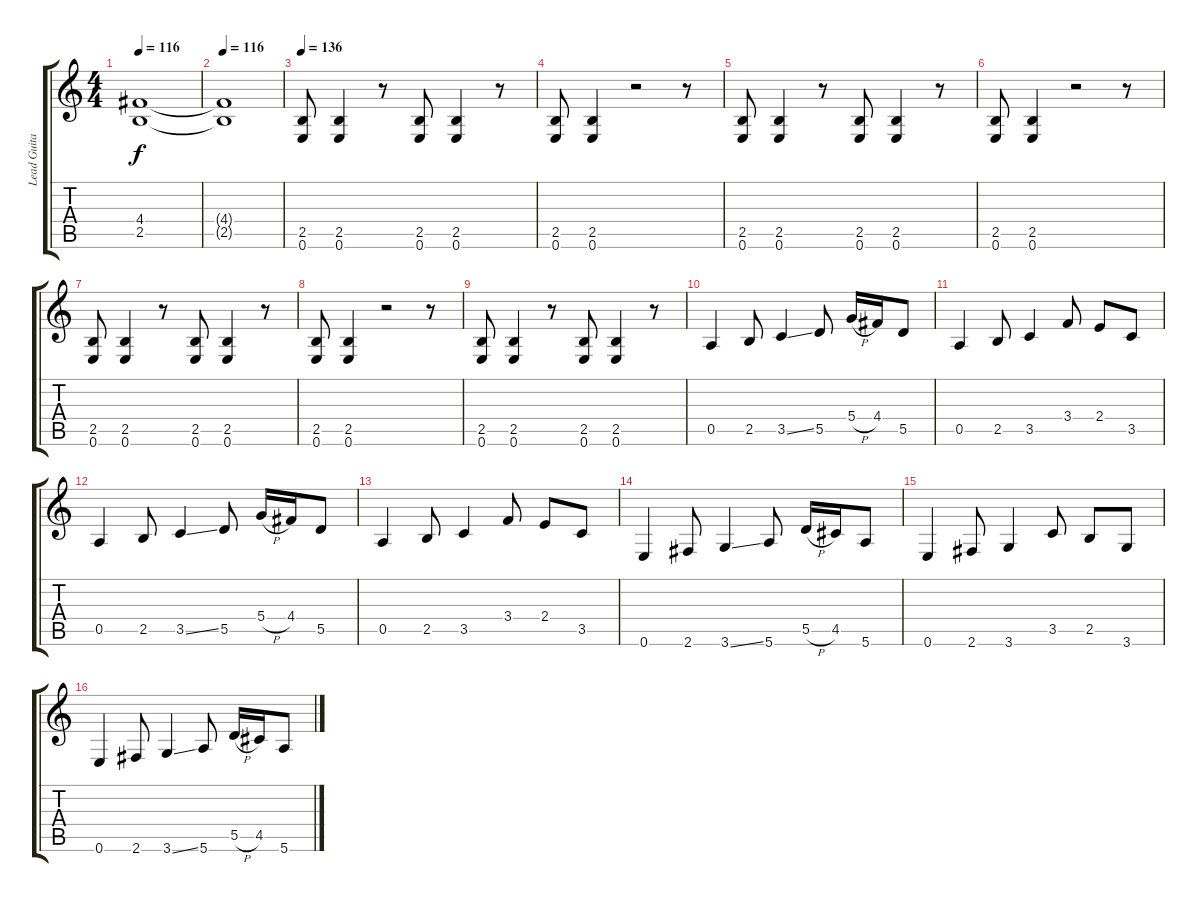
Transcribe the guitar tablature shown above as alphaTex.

\track ("Lead Guitar" "Lead Guita") {instrument overdrivenguitar}
\staff {score tabs}
\tuning (E4 B3 G3 D3 A2 E2) {hide}
\ts (4 4)
\tempo 116
\clef g2
\ks c
(4.4 2.5).1{dy f} |
\tempo 116
(4.4{t} 2.5{t}).1 |
\tempo 136
(2.5 0.6).8 (2.5 0.6).4 r.8 (2.5 0.6).8 (2.5 0.6).4 r.8 |
(2.5 0.6).8 (2.5 0.6).4 r.2 r.8 |
(2.5 0.6).8 (2.5 0.6).4 r.8 (2.5 0.6).8 (2.5 0.6).4 r.8 |
(2.5 0.6).8 (2.5 0.6).4 r.2 r.8 |
(2.5 0.6).8 (2.5 0.6).4 r.8 (2.5 0.6).8 (2.5 0.6).4 r.8 |
(2.5 0.6).8 (2.5 0.6).4 r.2 r.8 |
(2.5 0.6).8 (2.5 0.6).4 r.8 (2.5 0.6).8 (2.5 0.6).4 r.8 |
0.5.4 2.5.8 3.5{ss}.4 5.5.8 5.4{h}.16 4.4.16 5.5.8 |
0.5.4 2.5.8 3.5.4 3.4.8 2.4.8 3.5.8 |
0.5.4 2.5.8 3.5{ss}.4 5.5.8 5.4{h}.16 4.4.16 5.5.8 |
0.5.4 2.5.8 3.5.4 3.4.8 2.4.8 3.5.8 |
0.6.4 2.6.8 3.6{ss}.4 5.6.8 5.5{h}.16 4.5.16 5.6.8 |
0.6.4 2.6.8 3.6.4 3.5.8 2.5.8 3.6.8 |
0.6.4 2.6.8 3.6{ss}.4 5.6.8 5.5{h}.16 4.5.16 5.6.8
